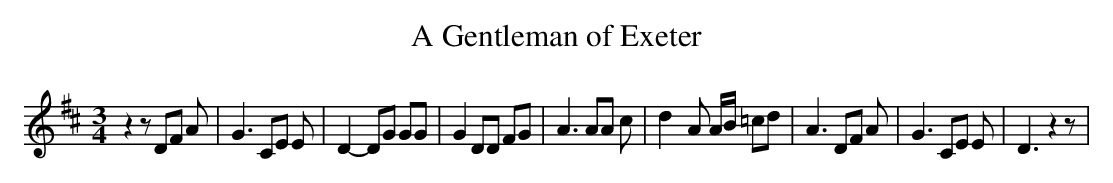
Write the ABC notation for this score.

X:1
T:A Gentleman of Exeter
M:3/4
L:1/8
K:D
 z2 z DF A| G3 CE E| D2- DG GG| G2 DD FG| A3 AA c| d2- A A/2B/2 =cd|\
 A3 DF A| G3 CE E| D3 z2 z|
